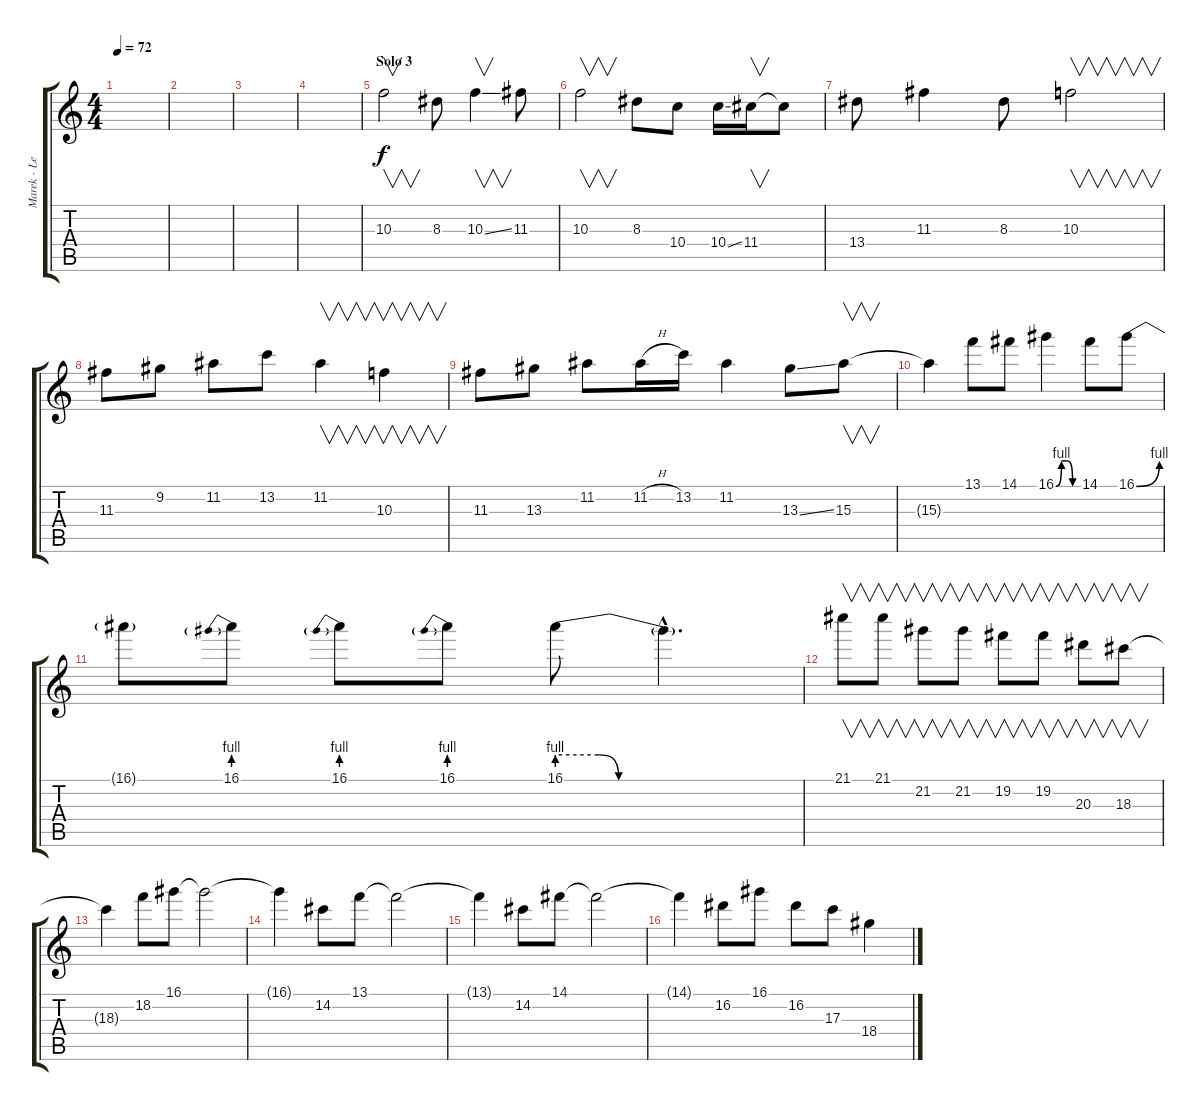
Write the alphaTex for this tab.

\track ("Marek - Lead Guitar" "Marek - Le") {instrument overdrivenguitar}
\staff {score tabs}
\tuning (E4 B3 G3 D3 A2 E2) {hide}
\ts (4 4)
\tempo 72
\clef g2
\ks c
|
|
|
|
\section ("" "Solo 3")
10.3.2{v} 8.3.8 10.3{ss}.4{v} 11.3.8 |
10.3.2{v} 8.3.8 10.4.8 10.4{ss}.16 11.4.16{v} 11.4{t}.8 |
13.4.8 11.3.4 8.3.8 10.3.2{v} |
11.3.8 9.2.8 11.2.8 13.2.8 11.2.4{v} 10.3.4{v} |
11.3.8 13.3.8 11.2.8 11.2{h}.16 13.2.16 11.2.4 13.3{ss}.8 15.3.8{v} |
15.3{t}.4 13.1.8 14.1.8 16.1{be (custom 0 0 15 4 30 4 45 0 60 0)}.4 14.1.8 16.1{be (bend 0 0 60 4)}.8 |
16.1{t}.8 16.1{be (prebend 0 4 60 4)}.8 16.1{be (prebend 0 4 60 4)}.8 16.1{be (prebend 0 4 60 4)}.8 16.1{be (custom 0 4 10 4 15 0 40 0 60 0)}.8 16.1{hac t}.4{d} |
21.1.8{v} 21.1.8{v} 21.2.8{v} 21.2.8{v} 19.2.8{v} 19.2.8{v} 20.3.8{v} 18.3.8{v} |
18.3{t}.4 18.2.8 16.1.8 16.1{t}.2 |
16.1{t}.4 14.2.8 13.1.8 13.1{t}.2 |
13.1{t}.4 14.2.8 14.1.8 14.1{t}.2 |
14.1{t}.4 16.2.8 16.1.8 16.2.8 17.3.8 18.4.4
